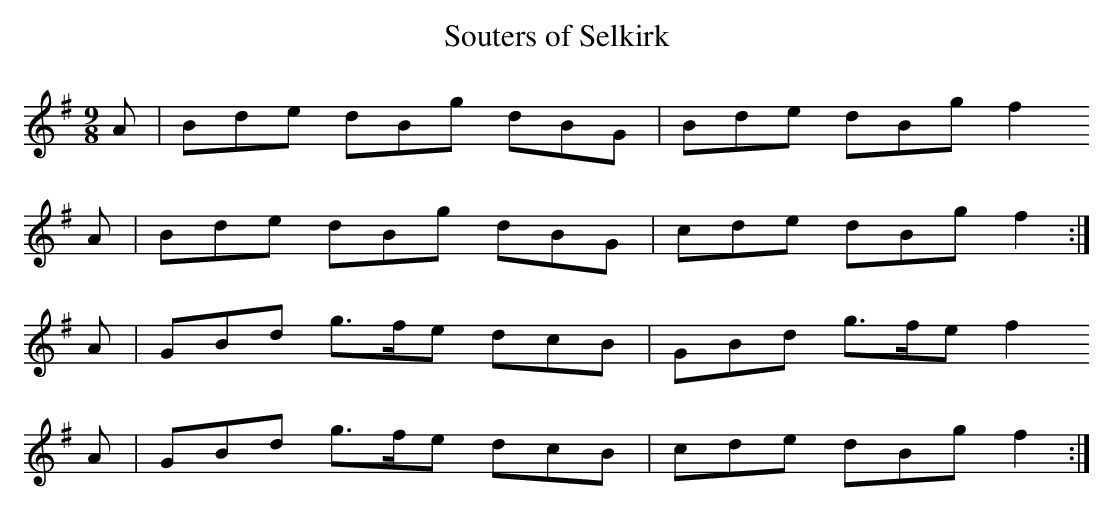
X:1
T:Souters of Selkirk
M:9/8
L:1/8
K:G
A|Bde dBg  dBG|Bde dBg  f2
A|Bde dBg  dBG|cde dBg  f2:|
A|GBd g>fe dcB|GBd g>fe f2
A|GBd g>fe dcB|cde dBg  f2:|
